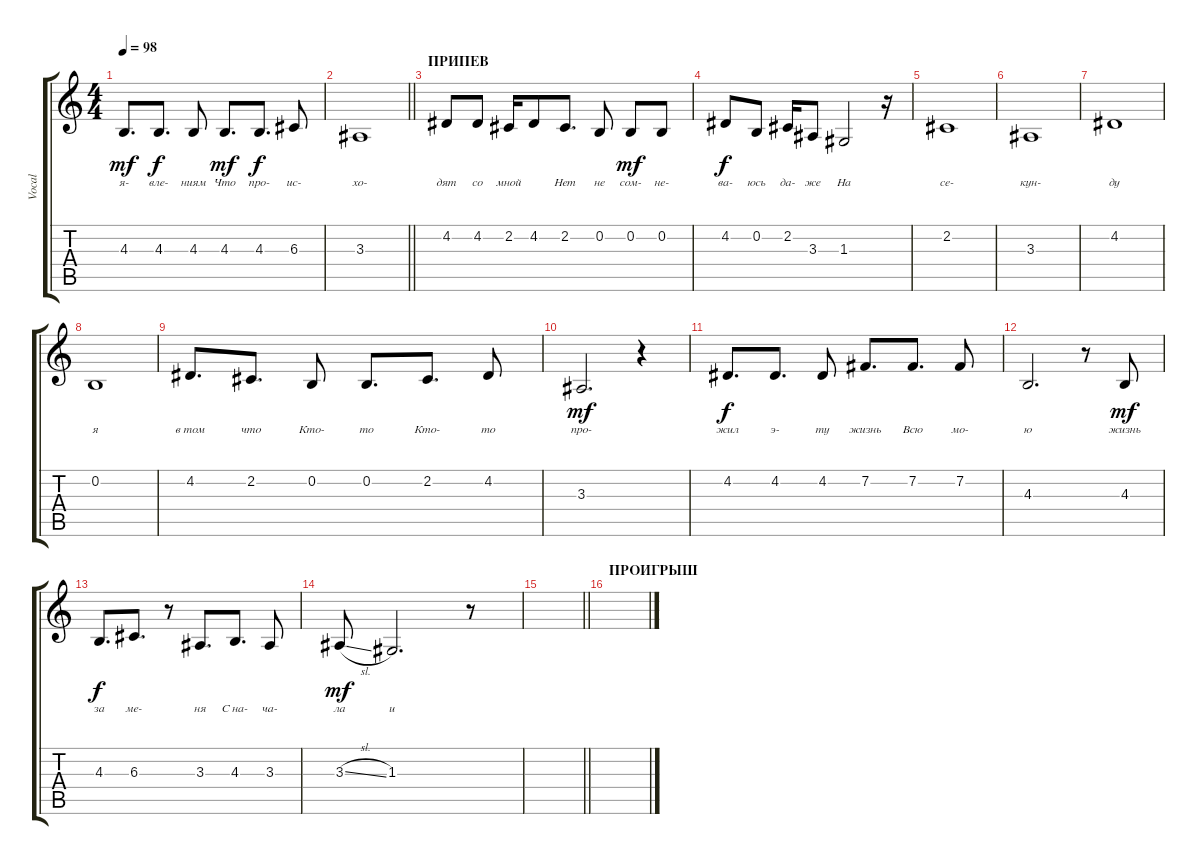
\track ("Vocal" "Vocal") {instrument flute}
\staff {score tabs}
\tuning (E4 B3 G3 D3 A2 E2) {hide}
\ts (4 4)
\tempo 98
\clef g2
\ks c
4.3.8{d lyrics (0 "я-") lyrics (1 "") lyrics (2 "") lyrics (3 "") lyrics (4 "") dy mf} 4.3.8{d lyrics (0 "вле-") lyrics (1 "") lyrics (2 "") lyrics (3 "") lyrics (4 "") dy f} 4.3.8{lyrics (0 "ниям") lyrics (1 "") lyrics (2 "") lyrics (3 "") lyrics (4 "")} 4.3.8{d lyrics (0 "Что") lyrics (1 "") lyrics (2 "") lyrics (3 "") lyrics (4 "") dy mf} 4.3.8{d lyrics (0 "про-") lyrics (1 "") lyrics (2 "") lyrics (3 "") lyrics (4 "") dy f} 6.3.8{lyrics (0 "ис-") lyrics (1 "") lyrics (2 "") lyrics (3 "") lyrics (4 "")} |
\barLineRight lightlight
3.3.1{lyrics (0 "хо-") lyrics (1 "") lyrics (2 "") lyrics (3 "") lyrics (4 "")} |
\section ("" "ПРИПЕВ")
4.2.8{lyrics (0 "дят") lyrics (1 "") lyrics (2 "") lyrics (3 "") lyrics (4 "")} 4.2.8{lyrics (0 "со") lyrics (1 "") lyrics (2 "") lyrics (3 "") lyrics (4 "")} 2.2.16{lyrics (0 "мной") lyrics (1 "") lyrics (2 "") lyrics (3 "") lyrics (4 "")} 4.2.8{lyrics (0 "") lyrics (1 "") lyrics (2 "") lyrics (3 "") lyrics (4 "")} 2.2.8{d lyrics (0 "Нет") lyrics (1 "") lyrics (2 "") lyrics (3 "") lyrics (4 "")} 0.2.8{lyrics (0 "не") lyrics (1 "") lyrics (2 "") lyrics (3 "") lyrics (4 "")} 0.2.8{lyrics (0 "сом-") lyrics (1 "") lyrics (2 "") lyrics (3 "") lyrics (4 "") dy mf} 0.2.8{lyrics (0 "не-") lyrics (1 "") lyrics (2 "") lyrics (3 "") lyrics (4 "")} |
4.2.8{lyrics (0 "ва-") lyrics (1 "") lyrics (2 "") lyrics (3 "") lyrics (4 "") dy f} 0.2.8{lyrics (0 "юсь") lyrics (1 "") lyrics (2 "") lyrics (3 "") lyrics (4 "")} 2.2.16{lyrics (0 "да-") lyrics (1 "") lyrics (2 "") lyrics (3 "") lyrics (4 "")} 3.3.8{lyrics (0 "же") lyrics (1 "") lyrics (2 "") lyrics (3 "") lyrics (4 "")} 1.3.2{lyrics (0 "На") lyrics (1 "") lyrics (2 "") lyrics (3 "") lyrics (4 "")} r.16 |
2.2.1{lyrics (0 "се-") lyrics (1 "") lyrics (2 "") lyrics (3 "") lyrics (4 "")} |
3.3.1{lyrics (0 "кун-") lyrics (1 "") lyrics (2 "") lyrics (3 "") lyrics (4 "")} |
4.2.1{lyrics (0 "ду") lyrics (1 "") lyrics (2 "") lyrics (3 "") lyrics (4 "")} |
0.2.1{lyrics (0 "я") lyrics (1 "") lyrics (2 "") lyrics (3 "") lyrics (4 "")} |
4.2.8{d lyrics (0 "в том") lyrics (1 "") lyrics (2 "") lyrics (3 "") lyrics (4 "")} 2.2.8{d lyrics (0 "что") lyrics (1 "") lyrics (2 "") lyrics (3 "") lyrics (4 "")} 0.2.8{lyrics (0 "Кто-") lyrics (1 "") lyrics (2 "") lyrics (3 "") lyrics (4 "")} 0.2.8{d lyrics (0 "тo") lyrics (1 "") lyrics (2 "") lyrics (3 "") lyrics (4 "")} 2.2.8{d lyrics (0 "Кто-") lyrics (1 "") lyrics (2 "") lyrics (3 "") lyrics (4 "")} 4.2.8{lyrics (0 "то") lyrics (1 "") lyrics (2 "") lyrics (3 "") lyrics (4 "")} |
3.3.2{d lyrics (0 "про-") lyrics (1 "") lyrics (2 "") lyrics (3 "") lyrics (4 "") dy mf} r.4 |
4.2.8{d lyrics (0 "жил") lyrics (1 "") lyrics (2 "") lyrics (3 "") lyrics (4 "") dy f} 4.2.8{d lyrics (0 "э-") lyrics (1 "") lyrics (2 "") lyrics (3 "") lyrics (4 "")} 4.2.8{lyrics (0 "ту") lyrics (1 "") lyrics (2 "") lyrics (3 "") lyrics (4 "")} 7.2.8{d lyrics (0 "жизнь") lyrics (1 "") lyrics (2 "") lyrics (3 "") lyrics (4 "")} 7.2.8{d lyrics (0 "Всю") lyrics (1 "") lyrics (2 "") lyrics (3 "") lyrics (4 "")} 7.2.8{lyrics (0 "мо-") lyrics (1 "") lyrics (2 "") lyrics (3 "") lyrics (4 "")} |
4.3.2{d lyrics (0 "ю") lyrics (1 "") lyrics (2 "") lyrics (3 "") lyrics (4 "")} r.8 4.3.8{lyrics (0 "жизнь") lyrics (1 "") lyrics (2 "") lyrics (3 "") lyrics (4 "") dy mf} |
4.3.8{d lyrics (0 "за") lyrics (1 "") lyrics (2 "") lyrics (3 "") lyrics (4 "") dy f} 6.3.8{d lyrics (0 "ме-") lyrics (1 "") lyrics (2 "") lyrics (3 "") lyrics (4 "")} r.8 3.3.8{d lyrics (0 "ня") lyrics (1 "") lyrics (2 "") lyrics (3 "") lyrics (4 "")} 4.3.8{d lyrics (0 "С на-") lyrics (1 "") lyrics (2 "") lyrics (3 "") lyrics (4 "")} 3.3.8{lyrics (0 "ча-") lyrics (1 "") lyrics (2 "") lyrics (3 "") lyrics (4 "")} |
3.3{sl}.8{lyrics (0 "ла") lyrics (1 "") lyrics (2 "") lyrics (3 "") lyrics (4 "") dy mf} 1.3.2{d lyrics (0 "и") lyrics (1 "") lyrics (2 "") lyrics (3 "") lyrics (4 "")} r.8 |
\barLineRight lightlight
|
\section ("" "ПРОИГРЫШ")
